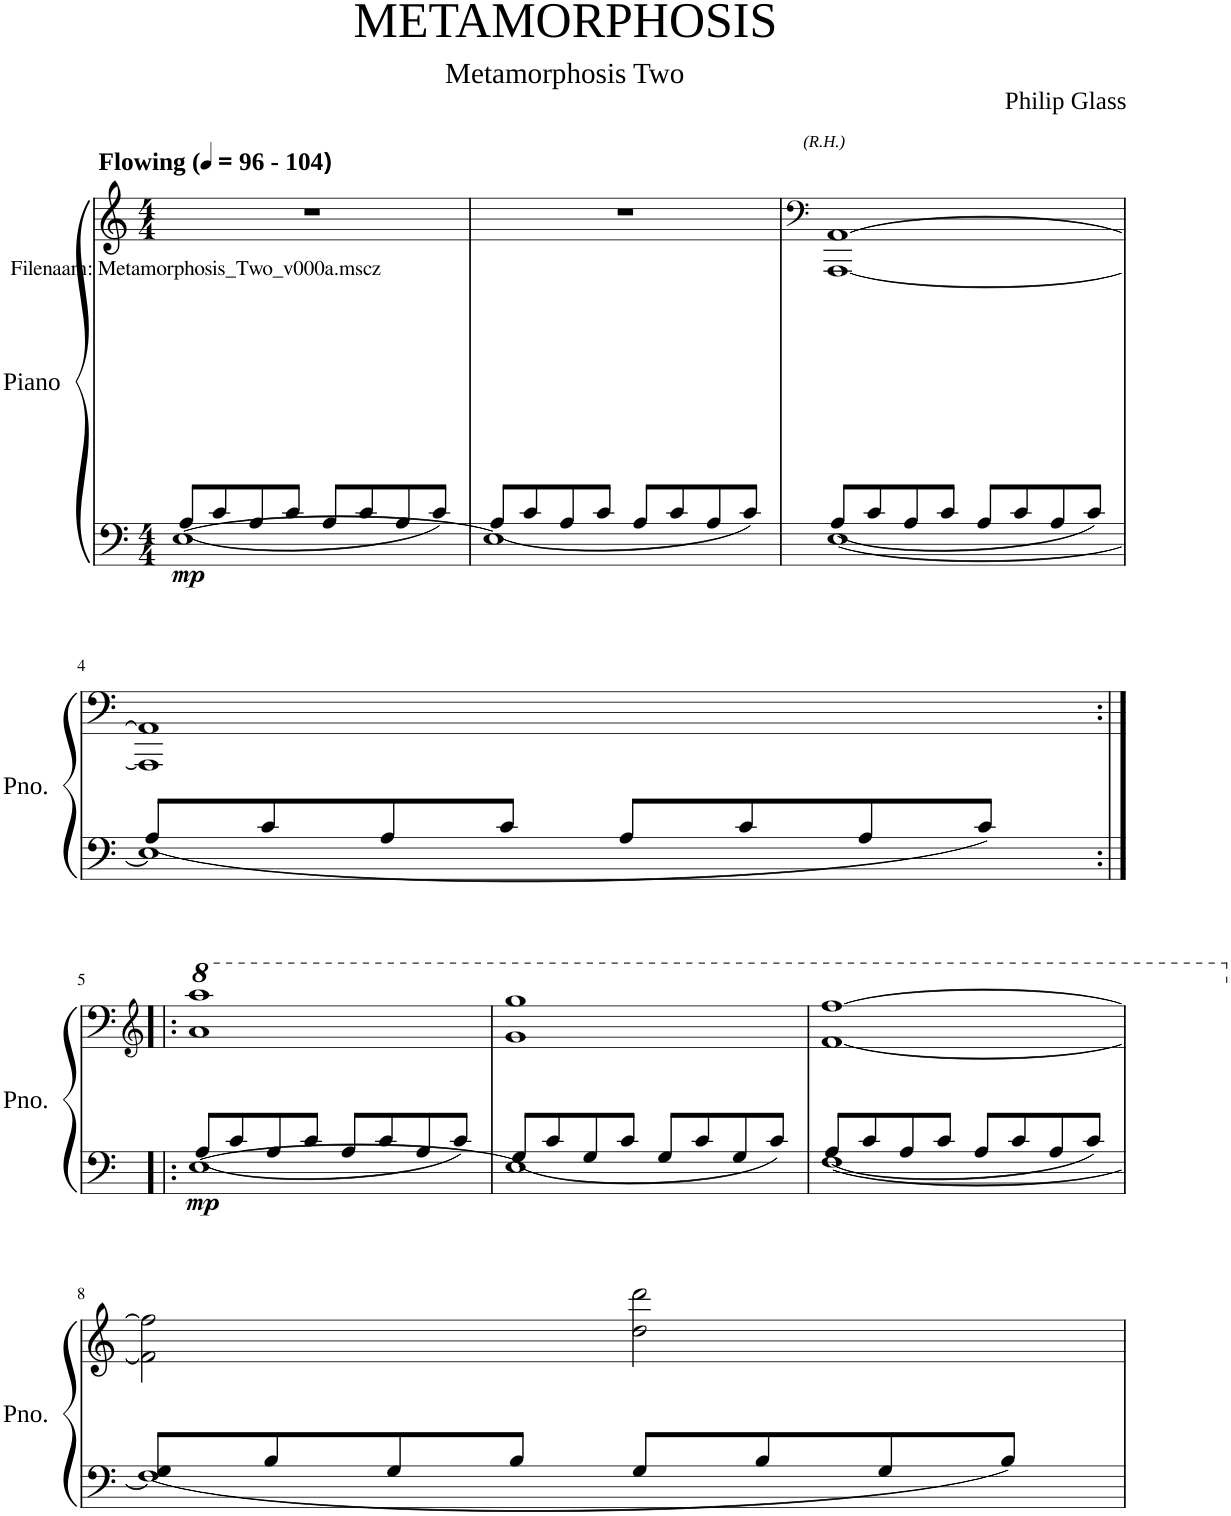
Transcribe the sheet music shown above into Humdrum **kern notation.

**kern	**kern	**text	**dynam
*part1	*part1	*part1	*part1
*staff2	*staff1	*staff1	*staff1/2
*I"Piano	*	*	*
*I'Pno.	*	*	*
*clefF4	*clefG2	*	*
*k[]	*k[]	*	*
*M4/4	*M4/4	*	*
*MM96	*MM96	*	*
=1	=1	=1	=1
*^	*	*	*
!	!	!LO:TX:a:B:t=Flowing (	!	!
!	!	!LO:TX:a:B:t=- 104	!	!
!	!	!LO:TX:a:t=)	!	!
!LO:TX:a:t=Filenaam&colon; Metamorphosis_Two_v000a.mscz	!	!	!	!
!	!	!	!	!LO:DY:b=2
[1E	8A/L	1r	.	mp
.	8c/	.	.	.
.	8A/	.	.	.
.	8c/J	.	.	.
.	8A/L	.	.	.
.	8c/	.	.	.
.	8A/	.	.	.
.	8c/J	.	.	.
=2	=2	=2	=2	=2
1E]	8A/L	1r	.	.
.	8c/	.	.	.
.	8A/	.	.	.
.	8c/J	.	.	.
.	8A/L	.	.	.
.	8c/	.	.	.
.	8A/	.	.	.
.	8c/J	.	.	.
=3	=3	=3	=3	=3
*	*	*clefF4	*	*
!	!	!	!LO:LY:a	!
[1E	8A/L	[1AAA [1AA	(R.H.)	.
.	8c/	.	.	.
.	8A/	.	.	.
.	8c/J	.	.	.
.	8A/L	.	.	.
.	8c/	.	.	.
.	8A/	.	.	.
.	8c/J	.	.	.
!!LO:LB:g=z
=4	=4	=4	=4	=4
1E]	8A/L	1AAA] 1AA]	.	.
.	8c/	.	.	.
.	8A/	.	.	.
.	8c/J	.	.	.
.	8A/L	.	.	.
.	8c/	.	.	.
.	8A/	.	.	.
.	8c/J	.	.	.
!!LO:LB:g=z
=5:|!|:	=5:|!|:	=5:|!|:	=5:|!|:	=5:|!|:
*	*	*clefG2	*	*
*	*	*8va	*	*
!	!	!	!	!LO:DY:b=2
[1E	8A/L	1aa 1aaa	.	mp
.	8c/	.	.	.
.	8A/	.	.	.
.	8c/J	.	.	.
.	8A/L	.	.	.
.	8c/	.	.	.
.	8A/	.	.	.
.	8c/J	.	.	.
=6	=6	=6	=6	=6
*	*	*X8va	*	*
1E]	8G/L	1g 1gg	.	.
.	8c/	.	.	.
.	8G/	.	.	.
.	8c/J	.	.	.
.	8G/L	.	.	.
.	8c/	.	.	.
.	8G/	.	.	.
.	8c/J	.	.	.
=7	=7	=7	=7	=7
[1F	8A/L	[1f [1ff	.	.
.	8c/	.	.	.
.	8A/	.	.	.
.	8c/J	.	.	.
.	8A/L	.	.	.
.	8c/	.	.	.
.	8A/	.	.	.
.	8c/J	.	.	.
!!LO:LB:g=z
=8	=8	=8	=8	=8
1F]	8G/L	2f\] 2ff\]	.	.
.	8B/	.	.	.
.	8G/	.	.	.
.	8B/J	.	.	.
.	8G/L	2dd\ 2ddd\	.	.
.	8B/	.	.	.
.	8G/	.	.	.
.	8B/J	.	.	.
*v	*v	*	*	*
=	=	=	=
*-	*-	*-	*-
